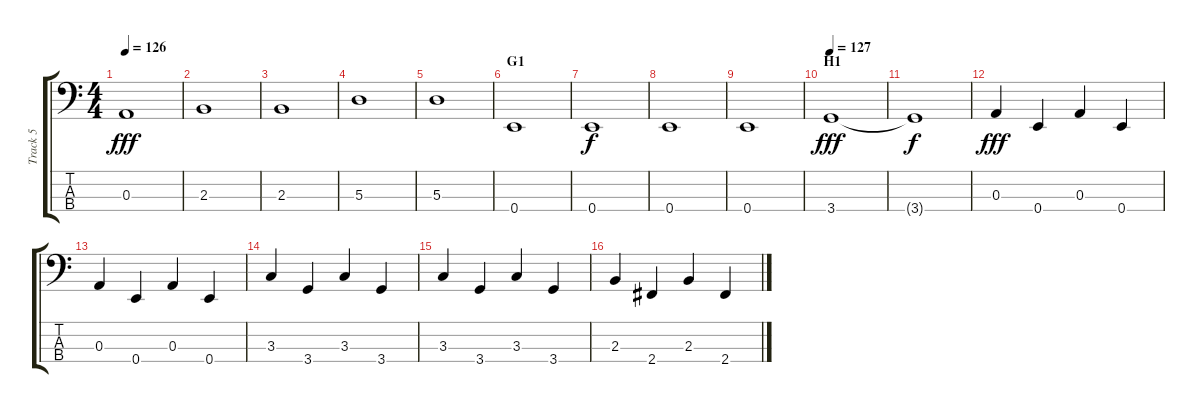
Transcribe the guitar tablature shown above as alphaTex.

\track ("Track 5" "Track 5") {instrument electricbasspick}
\staff {score tabs}
\tuning (G2 D2 A1 E1) {hide}
\ts (4 4)
\tempo 126
\clef f4
\ks c
0.3.1{dy fff} |
2.3.1 |
2.3.1 |
5.3.1 |
5.3.1 |
\section ("" "G1")
0.4.1 |
0.4.1{dy f} |
0.4.1 |
0.4.1 |
\section ("" "H1")
\tempo 127
3.4.1{dy fff} |
3.4{t}.1{dy f} |
0.3.4{dy fff} 0.4.4 0.3.4 0.4.4 |
0.3.4 0.4.4 0.3.4 0.4.4 |
3.3.4 3.4.4 3.3.4 3.4.4 |
3.3.4 3.4.4 3.3.4 3.4.4 |
2.3.4 2.4.4 2.3.4 2.4.4
